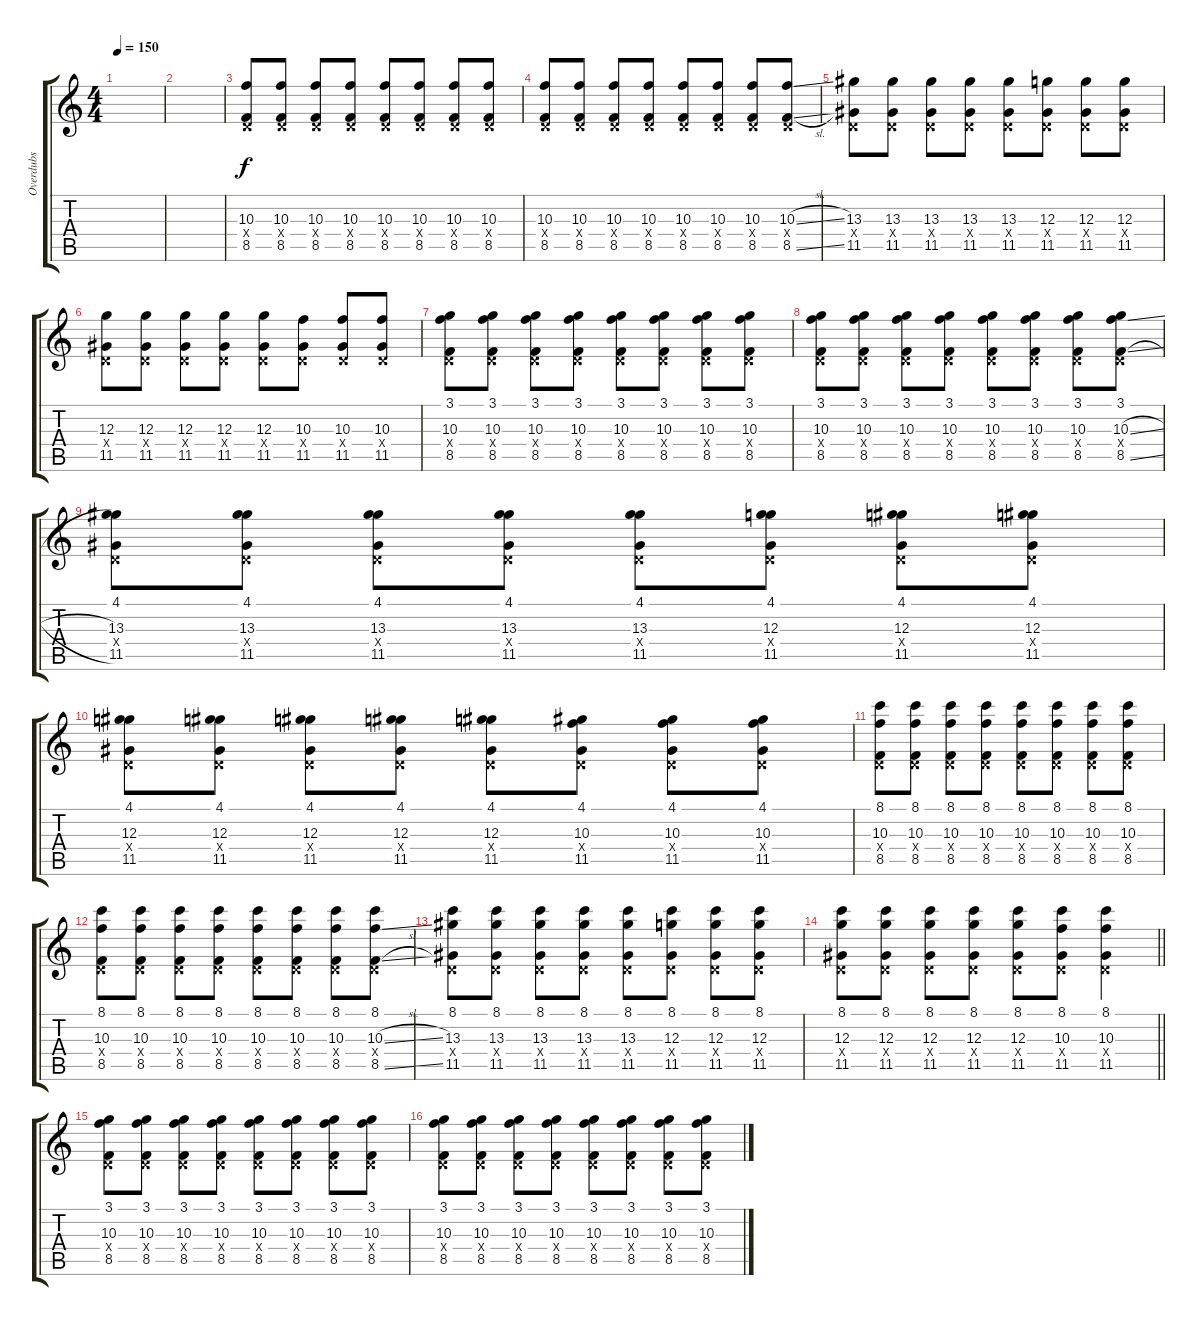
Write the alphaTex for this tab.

\track ("Overdubs" "Overdubs") {instrument overdrivenguitar}
\staff {score tabs}
\tuning (E4 B3 G3 D3 A2 D2) {hide}
\ts (4 4)
\tempo 150
\clef g2
\ks c
|
|
(10.3 0.4{x} 8.5).8 (10.3 0.4{x} 8.5).8 (10.3 0.4{x} 8.5).8 (10.3 0.4{x} 8.5).8 (10.3 0.4{x} 8.5).8 (10.3 0.4{x} 8.5).8 (10.3 0.4{x} 8.5).8 (10.3 0.4{x} 8.5).8 |
(10.3 0.4{x} 8.5).8 (10.3 0.4{x} 8.5).8 (10.3 0.4{x} 8.5).8 (10.3 0.4{x} 8.5).8 (10.3 0.4{x} 8.5).8 (10.3 0.4{x} 8.5).8 (10.3 0.4{x} 8.5).8 (10.3{sl} 0.4{x} 8.5{sl}).8 |
(13.3 0.4{x} 11.5).8 (13.3 0.4{x} 11.5).8 (13.3 0.4{x} 11.5).8 (13.3 0.4{x} 11.5).8 (13.3 0.4{x} 11.5).8 (12.3 0.4{x} 11.5).8 (12.3 0.4{x} 11.5).8 (12.3 0.4{x} 11.5).8 |
(12.3 0.4{x} 11.5).8 (12.3 0.4{x} 11.5).8 (12.3 0.4{x} 11.5).8 (12.3 0.4{x} 11.5).8 (12.3 0.4{x} 11.5).8 (10.3 0.4{x} 11.5).8 (10.3 0.4{x} 11.5).8 (10.3 0.4{x} 11.5).8 |
(3.1 10.3 0.4{x} 8.5).8 (3.1 10.3 0.4{x} 8.5).8 (3.1 10.3 0.4{x} 8.5).8 (3.1 10.3 0.4{x} 8.5).8 (3.1 10.3 0.4{x} 8.5).8 (3.1 10.3 0.4{x} 8.5).8 (3.1 10.3 0.4{x} 8.5).8 (3.1 10.3 0.4{x} 8.5).8 |
(3.1 10.3 0.4{x} 8.5).8 (3.1 10.3 0.4{x} 8.5).8 (3.1 10.3 0.4{x} 8.5).8 (3.1 10.3 0.4{x} 8.5).8 (3.1 10.3 0.4{x} 8.5).8 (3.1 10.3 0.4{x} 8.5).8 (3.1 10.3 0.4{x} 8.5).8 (3.1 10.3{sl} 0.4{x} 8.5{sl}).8 |
(4.1 13.3 0.4{x} 11.5).8 (4.1 13.3 0.4{x} 11.5).8 (4.1 13.3 0.4{x} 11.5).8 (4.1 13.3 0.4{x} 11.5).8 (4.1 13.3 0.4{x} 11.5).8 (4.1 12.3 0.4{x} 11.5).8 (4.1 12.3 0.4{x} 11.5).8 (4.1 12.3 0.4{x} 11.5).8 |
(4.1 12.3 0.4{x} 11.5).8 (4.1 12.3 0.4{x} 11.5).8 (4.1 12.3 0.4{x} 11.5).8 (4.1 12.3 0.4{x} 11.5).8 (4.1 12.3 0.4{x} 11.5).8 (4.1 10.3 0.4{x} 11.5).8 (4.1 10.3 0.4{x} 11.5).8 (4.1 10.3 0.4{x} 11.5).8 |
(8.1 10.3 0.4{x} 8.5).8 (8.1 10.3 0.4{x} 8.5).8 (8.1 10.3 0.4{x} 8.5).8 (8.1 10.3 0.4{x} 8.5).8 (8.1 10.3 0.4{x} 8.5).8 (8.1 10.3 0.4{x} 8.5).8 (8.1 10.3 0.4{x} 8.5).8 (8.1 10.3 0.4{x} 8.5).8 |
(8.1 10.3 0.4{x} 8.5).8 (8.1 10.3 0.4{x} 8.5).8 (8.1 10.3 0.4{x} 8.5).8 (8.1 10.3 0.4{x} 8.5).8 (8.1 10.3 0.4{x} 8.5).8 (8.1 10.3 0.4{x} 8.5).8 (8.1 10.3 0.4{x} 8.5).8 (8.1 10.3{sl} 0.4{x} 8.5{sl}).8 |
(8.1 13.3 0.4{x} 11.5).8 (8.1 13.3 0.4{x} 11.5).8 (8.1 13.3 0.4{x} 11.5).8 (8.1 13.3 0.4{x} 11.5).8 (8.1 13.3 0.4{x} 11.5).8 (8.1 12.3 0.4{x} 11.5).8 (8.1 12.3 0.4{x} 11.5).8 (8.1 12.3 0.4{x} 11.5).8 |
\barLineRight lightlight
(8.1 12.3 0.4{x} 11.5).8 (8.1 12.3 0.4{x} 11.5).8 (8.1 12.3 0.4{x} 11.5).8 (8.1 12.3 0.4{x} 11.5).8 (8.1 12.3 0.4{x} 11.5).8 (8.1 10.3 0.4{x} 11.5).8 (8.1 10.3 0.4{x} 11.5).4 |
(3.1 10.3 0.4{x} 8.5).8 (3.1 10.3 0.4{x} 8.5).8 (3.1 10.3 0.4{x} 8.5).8 (3.1 10.3 0.4{x} 8.5).8 (3.1 10.3 0.4{x} 8.5).8 (3.1 10.3 0.4{x} 8.5).8 (3.1 10.3 0.4{x} 8.5).8 (3.1 10.3 0.4{x} 8.5).8 |
(3.1 10.3 0.4{x} 8.5).8 (3.1 10.3 0.4{x} 8.5).8 (3.1 10.3 0.4{x} 8.5).8 (3.1 10.3 0.4{x} 8.5).8 (3.1 10.3 0.4{x} 8.5).8 (3.1 10.3 0.4{x} 8.5).8 (3.1 10.3 0.4{x} 8.5).8 (3.1 10.3{sl} 0.4{x} 8.5{sl}).8
